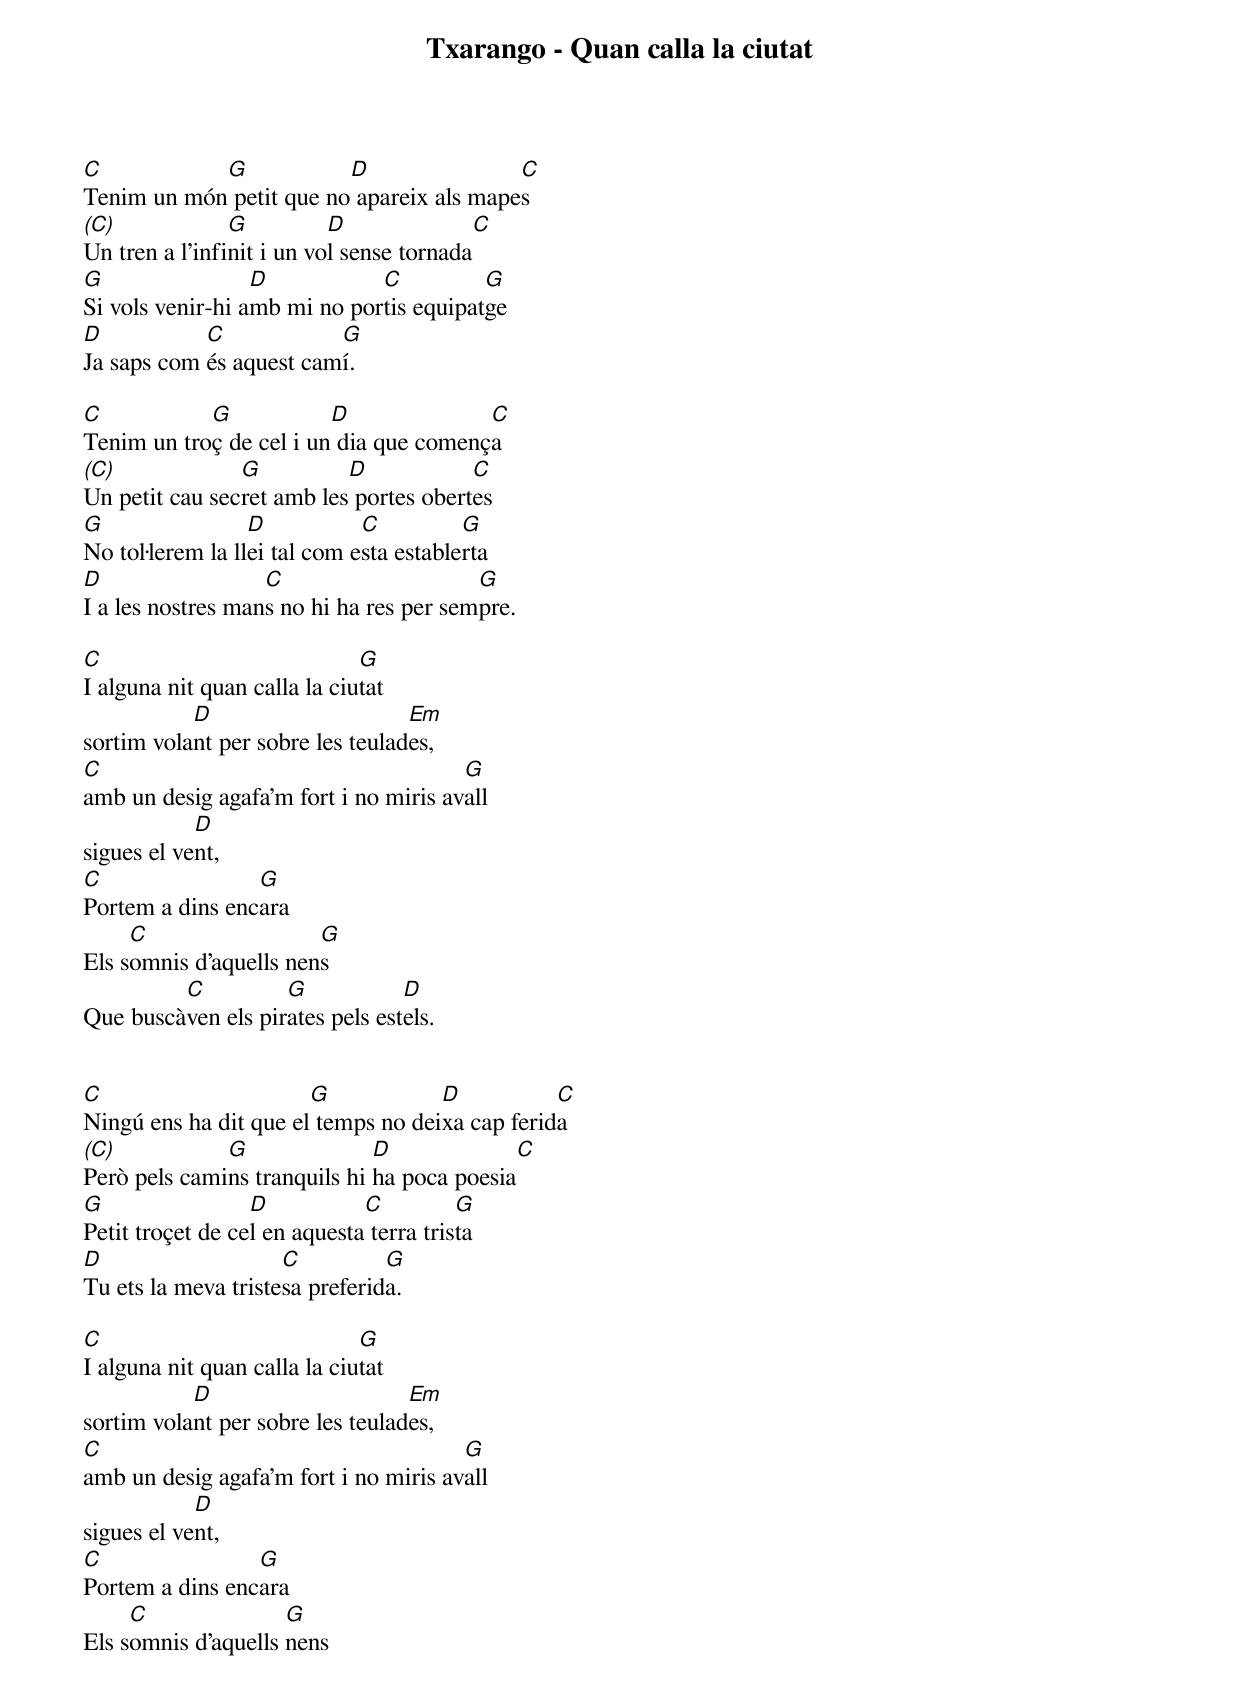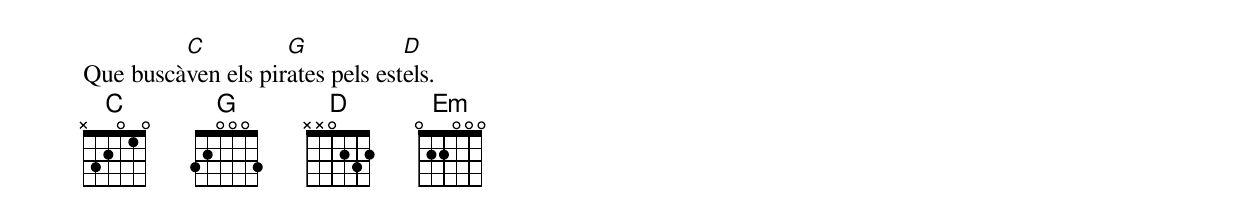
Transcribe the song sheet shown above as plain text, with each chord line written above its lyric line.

Txarango - Quan calla la ciutat

C           G            D                C
Tenim un món petit que no apareix als mapes
(C)             G          D              C
Un tren a l'infinit i un vol sense tornada
G                 D           C          G
Si vols venir-hi amb mi no portis equipatge
D           C            G
Ja saps com és aquest camí.

C           G            D              C
Tenim un troç de cel i un dia que comença
(C)             G          D            C
Un petit cau secret amb les portes obertes
G                 D           C          G
No tol·lerem la llei tal com esta establerta
D                  C                     G
I a les nostres mans no hi ha res per sempre.

C                             G
I alguna nit quan calla la ciutat
           D                      Em
sortim volant per sobre les teulades,
C                                      G
amb un desig agafa'm fort i no miris avall
            D
sigues el vent,
C                G
Portem a dins encara
     C                  G
Els somnis d'aquells nens
         C          G            D
Que buscàven els pirates pels estels.


C                      G            D           C
Ningú ens ha dit que el temps no deixa cap ferida
(C)           G               D             C
Però pels camins tranquils hi ha poca poesia
G                 D           C          G
Petit troçet de cel en aquesta terra trista
D                    C          G
Tu ets la meva tristesa preferida.

C                             G
I alguna nit quan calla la ciutat
           D                      Em
sortim volant per sobre les teulades,
C                                      G
amb un desig agafa'm fort i no miris avall
            D
sigues el vent,
C                G
Portem a dins encara
     C               G
Els somnis d'aquells nens
         C          G            D
Que buscàven els pirates pels estels.
